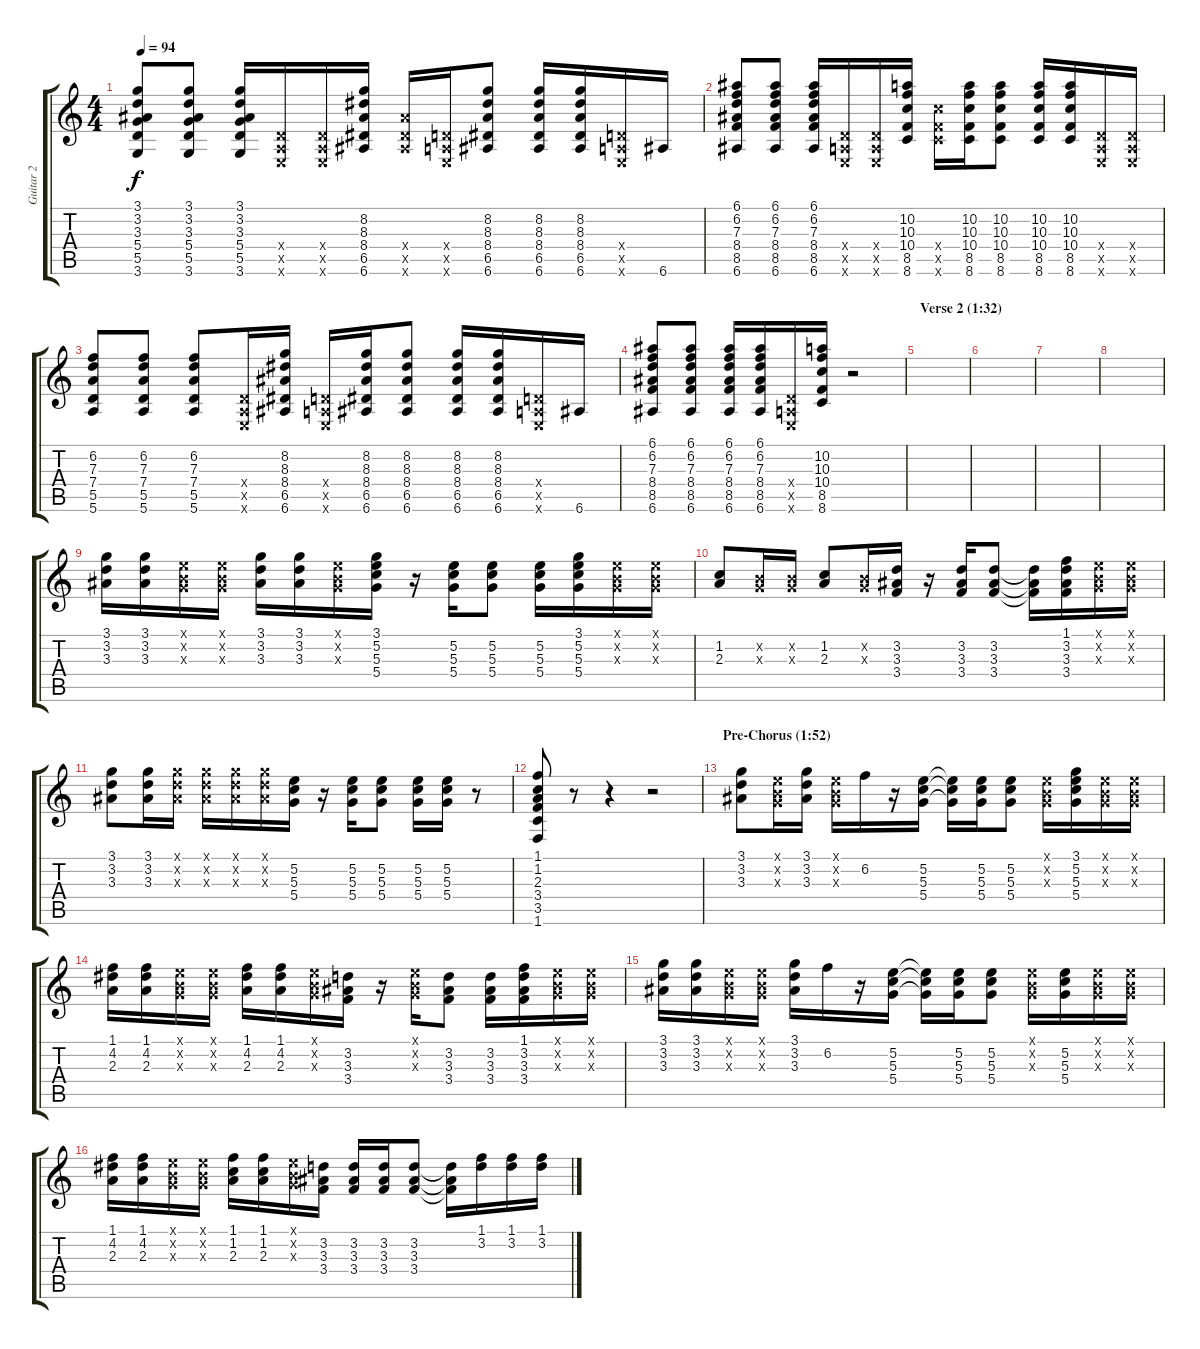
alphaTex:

\track ("Guitar 2" "Guitar 2") {instrument distortionguitar}
\staff {score tabs}
\tuning (E4 B3 G3 D3 A2 E2) {hide}
\ts (4 4)
\tempo 94
\clef g2
\ks c
(3.1 3.2 3.3 5.4 5.5 3.6).8{dy f} (3.1 3.2 3.3 5.4 5.5 3.6).8 (3.1 3.2 3.3 5.4 5.5 3.6).16 (0.4{x} 0.5{x} 0.6{x}).16 (0.4{x} 0.5{x} 0.6{x}).16 (8.2 8.3 8.4 6.5 6.6).16 (8.4{x} 6.5{x} 6.6{x}).16 (0.4{x} 0.5{x} 0.6{x}).16 (8.2 8.3 8.4 6.5 6.6).8 (8.2 8.3 8.4 6.5 6.6).16 (8.2 8.3 8.4 6.5 6.6).16 (0.4{x} 0.5{x} 0.6{x}).16 6.6.16 |
(6.1 6.2 7.3 8.4 8.5 6.6).8 (6.1 6.2 7.3 8.4 8.5 6.6).8 (6.1 6.2 7.3 8.4 8.5 6.6).16 (0.4{x} 0.5{x} 0.6{x}).16 (0.4{x} 0.5{x} 0.6{x}).16 (10.2 10.3 10.4 8.5 8.6).16 (10.4{x} 8.5{x} 8.6{x}).16 (10.2 10.3 10.4 8.5 8.6).16 (10.2 10.3 10.4 8.5 8.6).8 (10.2 10.3 10.4 8.5 8.6).16 (10.2 10.3 10.4 8.5 8.6).16 (0.4{x} 0.5{x} 0.6{x}).16 (0.4{x} 0.5{x} 0.6{x}).16 |
(6.2 7.3 7.4 5.5 5.6).8 (6.2 7.3 7.4 5.5 5.6).8 (6.2 7.3 7.4 5.5 5.6).8 (0.4{x} 0.5{x} 0.6{x}).16 (8.2 8.3 8.4 6.5 6.6).16 (0.4{x} 0.5{x} 0.6{x}).16 (8.2 8.3 8.4 6.5 6.6).16 (8.2 8.3 8.4 6.5 6.6).8 (8.2 8.3 8.4 6.5 6.6).16 (8.2 8.3 8.4 6.5 6.6).16 (0.4{x} 0.5{x} 0.6{x}).16 6.6.16 |
(6.1 6.2 7.3 8.4 8.5 6.6).8 (6.1 6.2 7.3 8.4 8.5 6.6).8 (6.1 6.2 7.3 8.4 8.5 6.6).16 (6.1 6.2 7.3 8.4 8.5 6.6).16 (0.4{x} 0.5{x} 0.6{x}).16 (10.2 10.3 10.4 8.5 8.6).16 r.2 |
\section ("" "Verse 2 (1:32)")
|
|
|
|
(3.1 3.2 3.3).16 (3.1 3.2 3.3).16 (0.1{x} 0.2{x} 0.3{x}).16 (0.1{x} 0.2{x} 0.3{x}).16 (3.1 3.2 3.3).16 (3.1 3.2 3.3).16 (0.1{x} 0.2{x} 0.3{x}).16 (3.1 5.2 5.3 5.4).16 r.16 (5.2 5.3 5.4).16 (5.2 5.3 5.4).8 (5.2 5.3 5.4).16 (3.1 5.2 5.3 5.4).16 (0.1{x} 0.2{x} 0.3{x}).16 (0.1{x} 0.2{x} 0.3{x}).16 |
(1.2 2.3).8 (0.2{x} 0.3{x}).16 (0.2{x} 0.3{x}).16 (1.2 2.3).8 (0.2{x} 0.3{x}).16 (3.2 3.3 3.4).16 r.16 (3.2 3.3 3.4).16 (3.2 3.3 3.4).8 (3.2{t} 3.3{t} 3.4{t}).16 (1.1 3.2 3.3 3.4).16 (0.1{x} 0.2{x} 0.3{x}).16 (0.1{x} 0.2{x} 0.3{x}).16 |
(3.1 3.2 3.3).8 (3.1 3.2 3.3).16 (3.1{x} 3.2{x} 3.3{x}).16 (3.1{x} 3.2{x} 3.3{x}).16 (3.1{x} 3.2{x} 3.3{x}).16 (3.1{x} 3.2{x} 3.3{x}).16 (5.2 5.3 5.4).16 r.16 (5.2 5.3 5.4).16 (5.2 5.3 5.4).8 (5.2 5.3 5.4).16 (5.2 5.3 5.4).16 r.8 |
(1.1 1.2 2.3 3.4 3.5 1.6).8 r.8 r.4 r.2 |
\section ("" "Pre-Chorus (1:52)")
(3.1 3.2 3.3).8 (0.1{x} 0.2{x} 0.3{x}).16 (3.1 3.2 3.3).16 (0.1{x} 0.2{x} 0.3{x}).16 6.2.16 r.16 (5.2 5.3 5.4).16 (5.2{t} 5.3{t} 5.4{t}).16 (5.2 5.3 5.4).16 (5.2 5.3 5.4).8 (0.1{x} 0.2{x} 0.3{x}).16 (3.1 5.2 5.3 5.4).16 (0.1{x} 0.2{x} 0.3{x}).16 (0.1{x} 0.2{x} 0.3{x}).16 |
(1.1 4.2 2.3).16 (1.1 4.2 2.3).16 (0.1{x} 0.2{x} 0.3{x}).16 (0.1{x} 0.2{x} 0.3{x}).16 (1.1 4.2 2.3).16 (1.1 4.2 2.3).16 (0.1{x} 0.2{x} 0.3{x}).16 (3.2 3.3 3.4).16 r.16 (0.1{x} 0.2{x} 0.3{x}).16 (3.2 3.3 3.4).8 (3.2 3.3 3.4).16 (1.1 3.2 3.3 3.4).16 (0.1{x} 0.2{x} 0.3{x}).16 (0.1{x} 0.2{x} 0.3{x}).16 |
(3.1 3.2 3.3).16 (3.1 3.2 3.3).16 (0.1{x} 0.2{x} 0.3{x}).16 (0.1{x} 0.2{x} 0.3{x}).16 (3.1 3.2 3.3).16 6.2.16 r.16 (5.2 5.3 5.4).16 (5.2{t} 5.3{t} 5.4{t}).16 (5.2 5.3 5.4).16 (5.2 5.3 5.4).8 (0.1{x} 0.2{x} 0.3{x}).16 (5.2 5.3 5.4).16 (0.1{x} 0.2{x} 0.3{x}).16 (0.1{x} 0.2{x} 0.3{x}).16 |
(1.1 4.2 2.3).16 (1.1 4.2 2.3).16 (0.1{x} 0.2{x} 0.3{x}).16 (0.1{x} 0.2{x} 0.3{x}).16 (1.1 1.2 2.3).16 (1.1 1.2 2.3).16 (0.1{x} 0.2{x} 0.3{x}).16 (3.2 3.3 3.4).16 (3.2 3.3 3.4).16 (3.2 3.3 3.4).16 (3.2 3.3 3.4).8 (3.2{t} 3.3{t} 3.4{t}).16 (1.1 3.2).16 (1.1 3.2).16 (1.1 3.2).16
